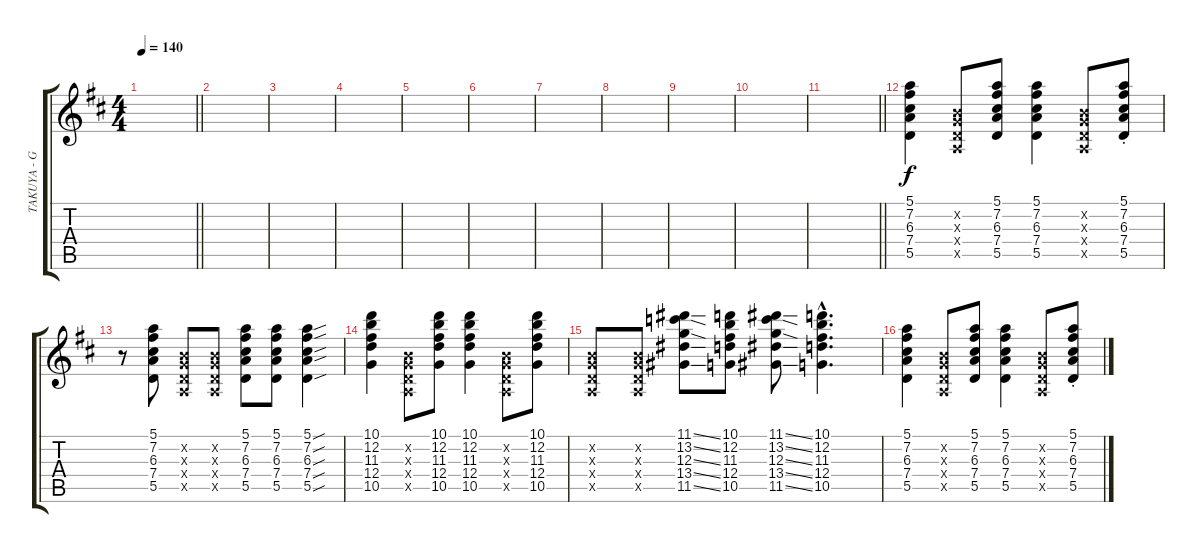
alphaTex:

\track ("TAKUYA - Guitar 2" "TAKUYA - G") {instrument overdrivenguitar}
\staff {score tabs}
\tuning (E4 B3 G3 D3 A2 E2) {hide}
\ts (4 4)
\tempo 140
\clef g2
\barLineRight lightlight
\ks d
|
|
|
|
|
|
|
|
|
|
\barLineRight lightlight
|
(5.1 7.2 6.3 7.4 5.5).4 (0.2{x} 0.3{x} 0.4{x} 0.5{x}).8 (5.1 7.2 6.3 7.4 5.5).8 (5.1 7.2 6.3 7.4 5.5).4 (0.2{x} 0.3{x} 0.4{x} 0.5{x}).8 (5.1{st} 7.2{st} 6.3{st} 7.4{st} 5.5{st}).8 |
r.8 (5.1 7.2 6.3 7.4 5.5).8 (0.2{x} 0.3{x} 0.4{x} 0.5{x}).8 (0.2{x} 0.3{x} 0.4{x} 0.5{x}).8 (5.1 7.2 6.3 7.4 5.5).8 (5.1 7.2 6.3 7.4 5.5).8 (5.1{sou} 7.2{sou} 6.3{sou} 7.4{sou} 5.5{sou}).4 |
(10.1 12.2 11.3 12.4 10.5).4 (0.2{x} 0.3{x} 0.4{x} 0.5{x}).8 (10.1 12.2 11.3 12.4 10.5).8 (10.1 12.2 11.3 12.4 10.5).4 (0.2{x} 0.3{x} 0.4{x} 0.5{x}).8 (10.1 12.2 11.3 12.4 10.5).8 |
(0.2{x} 0.3{x} 0.4{x} 0.5{x}).8 (0.2{x} 0.3{x} 0.4{x} 0.5{x}).8 (11.1{ss} 13.2{ss} 12.3{ss} 13.4{ss} 11.5{ss}).8 (10.1 12.2 11.3 12.4 10.5).8 (11.1{ss} 13.2{ss} 12.3{ss} 13.4{ss} 11.5{ss}).8 (10.1{hac} 12.2{hac} 11.3{hac} 12.4{hac} 10.5{hac}).4{d} |
(5.1 7.2 6.3 7.4 5.5).4 (0.2{x} 0.3{x} 0.4{x} 0.5{x}).8 (5.1 7.2 6.3 7.4 5.5).8 (5.1 7.2 6.3 7.4 5.5).4 (0.2{x} 0.3{x} 0.4{x} 0.5{x}).8 (5.1{st} 7.2{st} 6.3{st} 7.4{st} 5.5{st}).8
